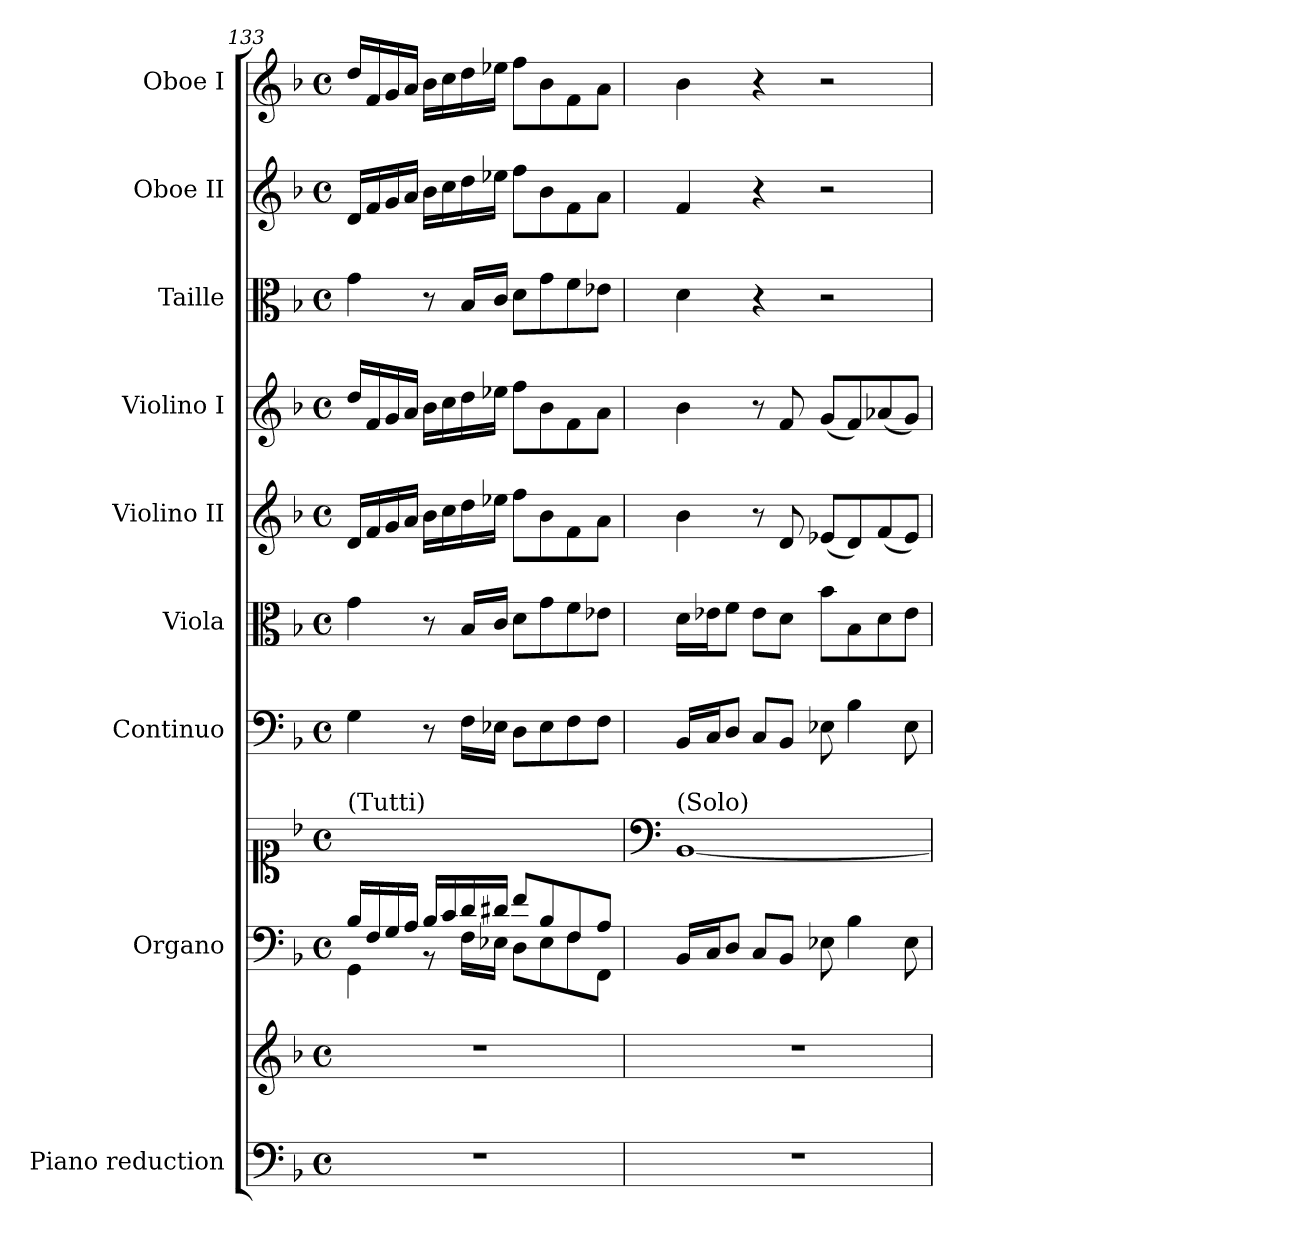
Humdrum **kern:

**kern	**kern	**kern	**kern	**kern	**kern	**kern	**kern	**kern	**kern	**kern
*part9	*part9	*part8	*part8	*part7	*part6	*part5	*part4	*part3	*part2	*part1
*staff11	*staff10	*staff9	*staff8	*staff7	*staff6	*staff5	*staff4	*staff3	*staff2	*staff1
*I"Piano reduction	*	*I"Organo	*	*I"Continuo	*I"Viola	*I"Violino II	*I"Violino I	*I"Taille	*I"Oboe II	*I"Oboe I
*I'Pno	*	*	*	*	*I'Vla	*I'Vln	*I'Vln	*	*I'Ob	*I'Ob
*clefF4	*clefG2	*clefF4	*clefC1	*clefF4	*clefC3	*clefG2	*clefG2	*clefC3	*clefG2	*clefG2
*k[b-]	*k[b-]	*k[b-]	*k[b-]	*k[b-]	*k[b-]	*k[b-]	*k[b-]	*k[b-]	*k[b-]	*k[b-]
*M4/4	*M4/4	*M4/4	*M4/4	*M4/4	*M4/4	*M4/4	*M4/4	*M4/4	*M4/4	*M4/4
*met(c)	*met(c)	*met(c)	*met(c)	*met(c)	*met(c)	*met(c)	*met(c)	*met(c)	*met(c)	*met(c)
=133	=133	=133	=133	=133	=133	=133	=133	=133	=133	=133
*	*	*^	*	*	*	*	*	*	*	*
!	!	!	!	!LO:TX:a:t=(Tutti)	!	!	!	!	!	!	!
1r	1r	16B-/LL	4GG\	1ryy	4G\	4g\	16d/LL	16dd/LL	4g\	16d/LL	16dd/LL
.	.	16F/	.	.	.	.	16f/	16f/	.	16f/	16f/
.	.	16G/	.	.	.	.	16g/	16g/	.	16g/	16g/
.	.	16A/JJ	.	.	.	.	16a/JJ	16a/JJ	.	16a/JJ	16a/JJ
.	.	16B-/LL	8r	.	8r	8r	16b-\LL	16b-\LL	8r	16b-\LL	16b-\LL
.	.	16c/	.	.	.	.	16cc\	16cc\	.	16cc\	16cc\
.	.	16d/	16F\LL	.	16F\LL	16B-/LL	16dd\	16dd\	16B-/LL	16dd\	16dd\
.	.	16d#X/JJ	16E-X\JJ	.	16E-X\JJ	16c/JJ	16ee-X\JJ	16ee-X\JJ	16c/JJ	16ee-X\JJ	16ee-X\JJ
.	.	8f/L	8D\L	.	8D\L	8d\L	8ff\L	8ff\L	8d\L	8ff\L	8ff\L
.	.	8B-/	8E-\	.	8E-\	8g\	8b-\	8b-\	8g\	8b-\	8b-\
.	.	8F/	8F\	.	8F\	8f\	8f\	8f\	8f\	8f\	8f\
.	.	8A/J	8FF\J	.	8F\J	8e-X\J	8a\J	8a\J	8e-X\J	8a\J	8a\J
*	*	*v	*v	*	*	*	*	*	*	*	*
!!LO:PB:g=z
=134	=134	=134	=134	=134	=134	=134	=134	=134	=134	=134
*	*	*	*clefF4	*	*	*	*	*	*	*
*	*	*^	*	*	*	*	*	*	*	*
!	!	!	!	!LO:TX:a:t=(Solo)	!	!	!	!	!	!	!
*	*	*v	*v	*	*	*	*	*	*	*	*
1r	1r	16BB-/LL	[1BB-	16BB-/LL	16d\LL	4b-\	4b-\	4d\	4f/	4b-\
.	.	16C/J	.	16C/J	16e-X\J	.	.	.	.	.
.	.	8D/J	.	8D/J	8f\J	.	.	.	.	.
.	.	8C/L	.	8C/L	8e-\L	8r	8r	4r	4r	4r
.	.	8BB-/J	.	8BB-/J	8d\J	8d/	8f/	.	.	.
.	.	8E-X\	.	8E-X\	8b-\L	(<8e-X/L	(<8g/L	2r	2r	2r
.	.	4B-\	.	4B-\	8B-\	8d/)	8f/)	.	.	.
.	.	.	.	.	8d\	(<8f/	(<8a-X/	.	.	.
.	.	8E-\	.	8E-\	8e-\J	8e-/J)	8g/J)	.	.	.
=	=	=	=	=	=	=	=	=	=	=
*-	*-	*-	*-	*-	*-	*-	*-	*-	*-	*-
